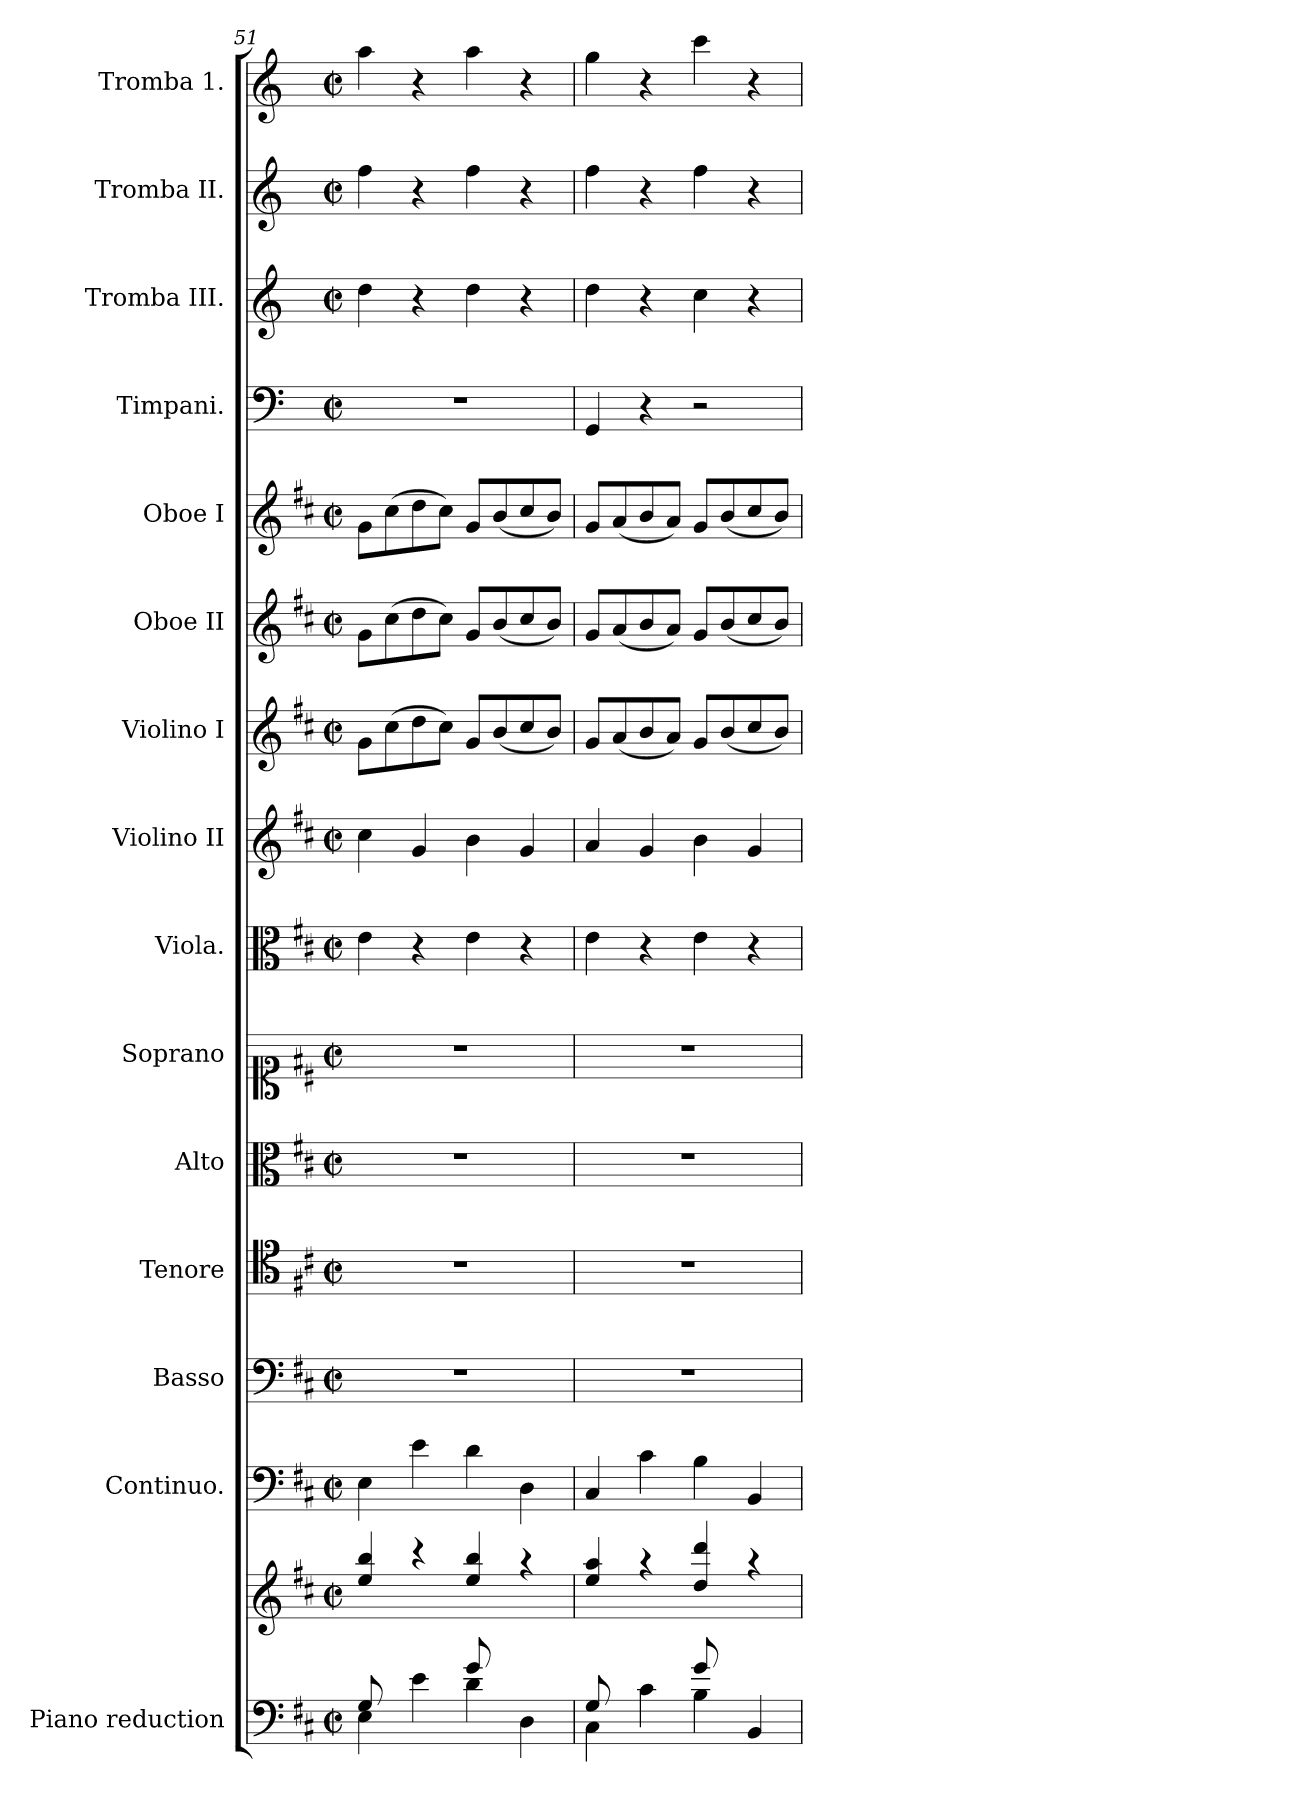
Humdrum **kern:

**kern	**kern	**kern	**kern	**kern	**kern	**kern	**kern	**kern	**kern	**kern	**kern	**kern	**kern	**kern	**kern
*part15	*part15	*part14	*part13	*part12	*part11	*part10	*part9	*part8	*part7	*part6	*part5	*part4	*part3	*part2	*part1
*staff16	*staff15	*staff14	*staff13	*staff12	*staff11	*staff10	*staff9	*staff8	*staff7	*staff6	*staff5	*staff4	*staff3	*staff2	*staff1
*I"Piano reduction	*	*I"Continuo.	*I"Basso	*I"Tenore	*I"Alto	*I"Soprano	*I"Viola.	*I"Violino II	*I"Violino I	*I"Oboe II	*I"Oboe I	*I"Timpani.	*I"Tromba III.	*I"Tromba II.	*I"Tromba 1.
*I'Pno	*	*	*	*	*	*	*I'Vla	*	*I'Vln	*I'Ob	*I'Ob	*I'Timp	*	*	*
*clefF4	*clefG2	*clefF4	*clefF4	*clefC4	*clefC3	*clefC1	*clefC3	*clefG2	*clefG2	*clefG2	*clefG2	*clefF4	*clefG2	*clefG2	*clefG2
*	*	*	*	*	*	*	*	*	*	*	*	*ITrd-1c-2	*ITrd4c7	*ITrd4c7	*ITrd4c7
*k[f#c#]	*k[f#c#]	*k[f#c#]	*k[f#c#]	*k[f#c#]	*k[f#c#]	*k[f#c#]	*k[f#c#]	*k[f#c#]	*k[f#c#]	*k[f#c#]	*k[f#c#]	*k[f#c#]	*k[b-]	*k[b-]	*k[b-]
*M2/2	*M2/2	*M2/2	*M2/2	*M2/2	*M2/2	*M2/2	*M2/2	*M2/2	*M2/2	*M2/2	*M2/2	*M2/2	*M2/2	*M2/2	*M2/2
*met(c|)	*met(c|)	*met(c|)	*met(c|)	*met(c|)	*met(c|)	*met(c|)	*met(c|)	*met(c|)	*met(c|)	*met(c|)	*met(c|)	*met(c|)	*met(c|)	*met(c|)	*met(c|)
=51	=51	=51	=51	=51	=51	=51	=51	=51	=51	=51	=51	=51	=51	=51	=51
*^	*^	*	*	*	*	*	*	*	*	*	*	*	*	*	*
8G/L	4E\	4ee/ 4bb/	8ryy	4E\	1r	1r	1r	1r	4e\	4cc#\	8g\L	8g\L	8g\L	1r	4g\	4b-\	4dd\
4.ryy	.	.	8cc#\	.	.	.	.	.	.	.	(8cc#\	(8cc#\	(8cc#\	.	.	.	.
.	4e\	4r	8dd\	4e\	.	.	.	.	4r	4g/	8dd\	8dd\	8dd\	.	4r	4r	4r
.	.	.	8cc#\J	.	.	.	.	.	.	.	8cc#\J)	8cc#\J)	8cc#\J)	.	.	.	.
8g/L	4d\	4ee/ 4bb/	8ryy	4d\	.	.	.	.	4e\	4b\	8g/L	8g/L	8g/L	.	4g\	4b-\	4dd\
4.ryy	.	.	8b\	.	.	.	.	.	.	.	(8b/	(8b/	(8b/	.	.	.	.
.	4D\	4r	8cc#\	4D\	.	.	.	.	4r	4g/	8cc#/	8cc#/	8cc#/	.	4r	4r	4r
.	.	.	8b\J	.	.	.	.	.	.	.	8b/J)	8b/J)	8b/J)	.	.	.	.
=52	=52	=52	=52	=52	=52	=52	=52	=52	=52	=52	=52	=52	=52	=52	=52	=52	=52
8G/L	4C#\	4ee/ 4aa/	8ryy	4C#/	1r	1r	1r	1r	4e\	4a/	8g/L	8g/L	8g/L	4AA/	4g\	4b-\	4cc\
4.ryy	.	.	8a\	.	.	.	.	.	.	.	(8a/	(8a/	(8a/	.	.	.	.
.	4c#\	4r	8b\	4c#\	.	.	.	.	4r	4g/	8b/	8b/	8b/	4r	4r	4r	4r
.	.	.	8a\J	.	.	.	.	.	.	.	8a/J)	8a/J)	8a/J)	.	.	.	.
8g/L	4B\	4dd/ 4ddd/	8ryy	4B\	.	.	.	.	4e\	4b\	8g/L	8g/L	8g/L	2r	4f\	4b-\	4ff\
4.ryy	.	.	8b\	.	.	.	.	.	.	.	(8b/	(8b/	(8b/	.	.	.	.
.	4BB/	4r	8cc#\	4BB/	.	.	.	.	4r	4g/	8cc#/	8cc#/	8cc#/	.	4r	4r	4r
.	.	.	8b\J	.	.	.	.	.	.	.	8b/J)	8b/J)	8b/J)	.	.	.	.
*v	*v	*	*	*	*	*	*	*	*	*	*	*	*	*	*	*	*
*	*v	*v	*	*	*	*	*	*	*	*	*	*	*	*	*	*
=	=	=	=	=	=	=	=	=	=	=	=	=	=	=	=
*-	*-	*-	*-	*-	*-	*-	*-	*-	*-	*-	*-	*-	*-	*-	*-
